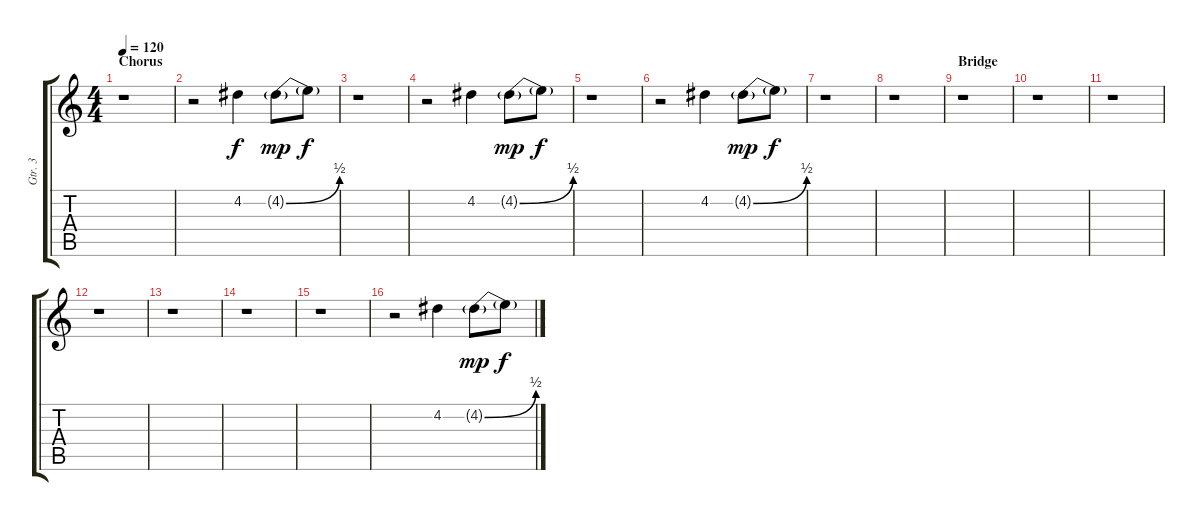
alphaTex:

\track ("Gtr. 3" "Gtr. 3") {instrument distortionguitar}
\staff {score tabs}
\tuning (E4 B3 G3 D3 A2 E2) {hide}
\ts (4 4)
\section ("" "Chorus")
\tempo 120
\clef g2
\ks c
r.1{dy f} |
r.2 4.2.4 4.2{be (bend 0 0 60 2) g}.8{dy mp} 4.2{t}.8{dy f} |
r.1 |
r.2 4.2.4 4.2{be (bend 0 0 60 2) g}.8{dy mp} 4.2{t}.8{dy f} |
r.1 |
r.2 4.2.4 4.2{be (bend 0 0 60 2) g}.8{dy mp} 4.2{t}.8{dy f} |
r.1 |
r.1 |
\section ("" "Bridge")
r.1 |
r.1 |
r.1 |
r.1 |
r.1 |
r.1 |
r.1 |
r.2 4.2.4 4.2{be (bend 0 0 60 2) g}.8{dy mp} 4.2{t}.8{dy f}
